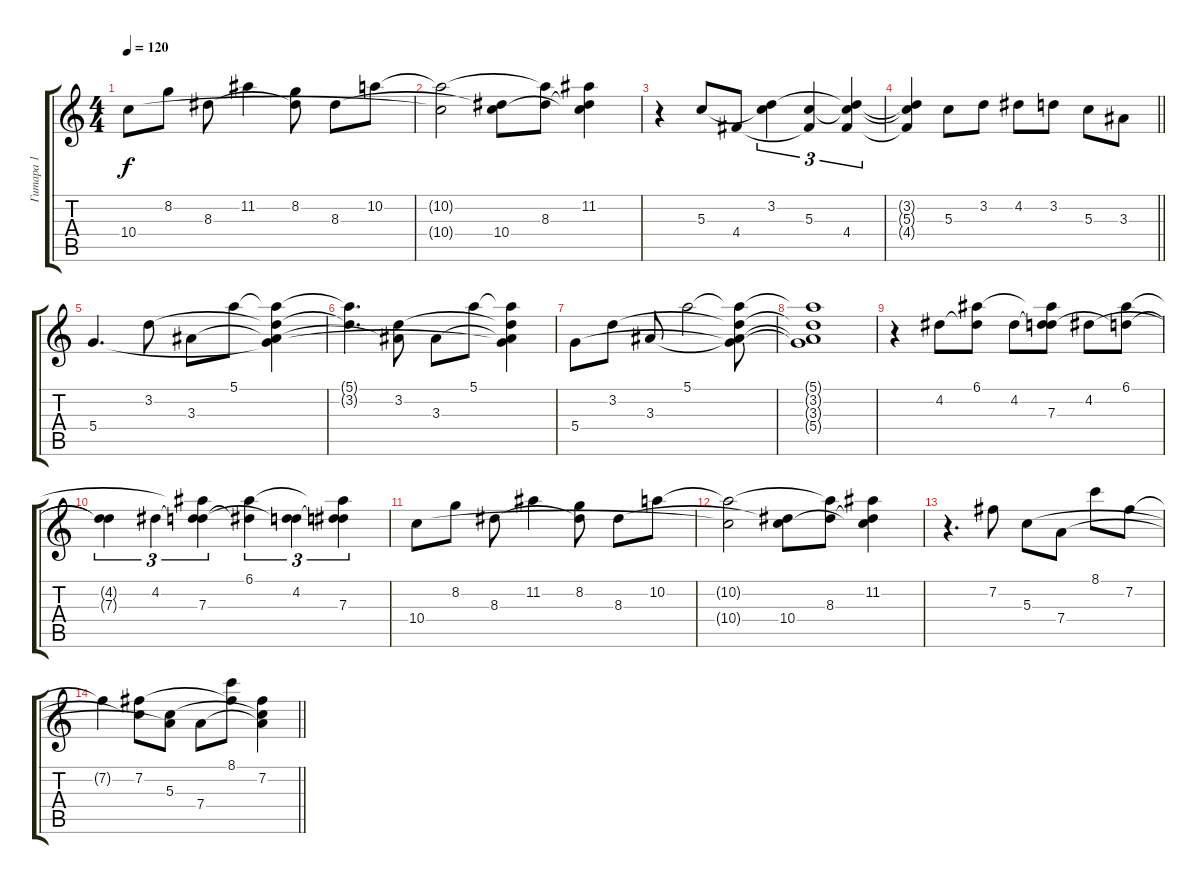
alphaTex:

\track ("Гитара 1" "Гитара 1") {instrument acousticguitarnylon}
\staff {score tabs}
\tuning (E4 B3 G3 D3 A2 E2) {hide}
\ts (4 4)
\tempo 120
\clef g2
\ks c
10.4.8{dy f} 8.2.8 8.3.8 11.2.4 (8.2 8.3{t}).8 8.3.8 10.2.8 |
(10.2{t} 10.4{t}).2 (8.3{t} 10.4).8 (10.2{t} 8.3).8 (11.2 8.3{t} 10.4{t}).4 |
r.4 5.3.8 4.4.8 (3.2 5.3{t}).4{tu (3 2)} (5.3 4.4{t}).4{tu (3 2)} (3.2{t} 5.3{t} 4.4).4{tu (3 2)} |
\barLineRight lightlight
(3.2{t} 5.3{t} 4.4{t}).4 5.3.8 3.2.8 4.2.8 3.2.8 5.3.8 3.3.8 |
5.4.4{d} 3.2.8 3.3.8 5.1.8 (5.1{t} 3.2{t} 3.3{t} 5.4{t}).4 |
(5.1{t} 3.2{t}).4{d} (3.2 3.3{t}).8 3.3.8 5.1.8 (5.1{t} 3.2{t} 3.3{t} 5.4{t}).4 |
5.4.8 3.2.8 3.3.8 5.1.2 (5.1{t} 3.2{t} 3.3{t} 5.4{t}).8 |
(5.1{t} 3.2{t} 3.3{t} 5.4{t}).1 |
r.4 4.2.8 (6.1 4.2{t}).8 4.2.8 (6.1{t} 4.2{t} 7.3).8 4.2.8 (6.1 7.3{t}).8 |
(4.2{t} 7.3{t}).4{tu (3 2)} 4.2.4{tu (3 2)} (6.1{t} 4.2{t} 7.3).4{tu (3 2)} (6.1 4.2{t}).4{tu (3 2)} (4.2 7.3{t}).4{tu (3 2)} (6.1{t} 4.2{t} 7.3).4{tu (3 2)} |
10.4.8 8.2.8 8.3.8 11.2.4 (8.2 8.3{t}).8 8.3.8 10.2.8 |
(10.2{t} 10.4{t}).2 (8.3{t} 10.4).8 (10.2{t} 8.3).8 (11.2 8.3{t} 10.4{t}).4 |
r.4{d} 7.2.8 5.3.8 7.4.8 8.1.8 7.2.8 |
\barLineRight lightlight
7.2{t}.4 (7.2 5.3{t}).8 (5.3 7.4{t}).8 7.4.8 (8.1 7.2{t}).8 (7.2 5.3{t} 7.4{t}).4
